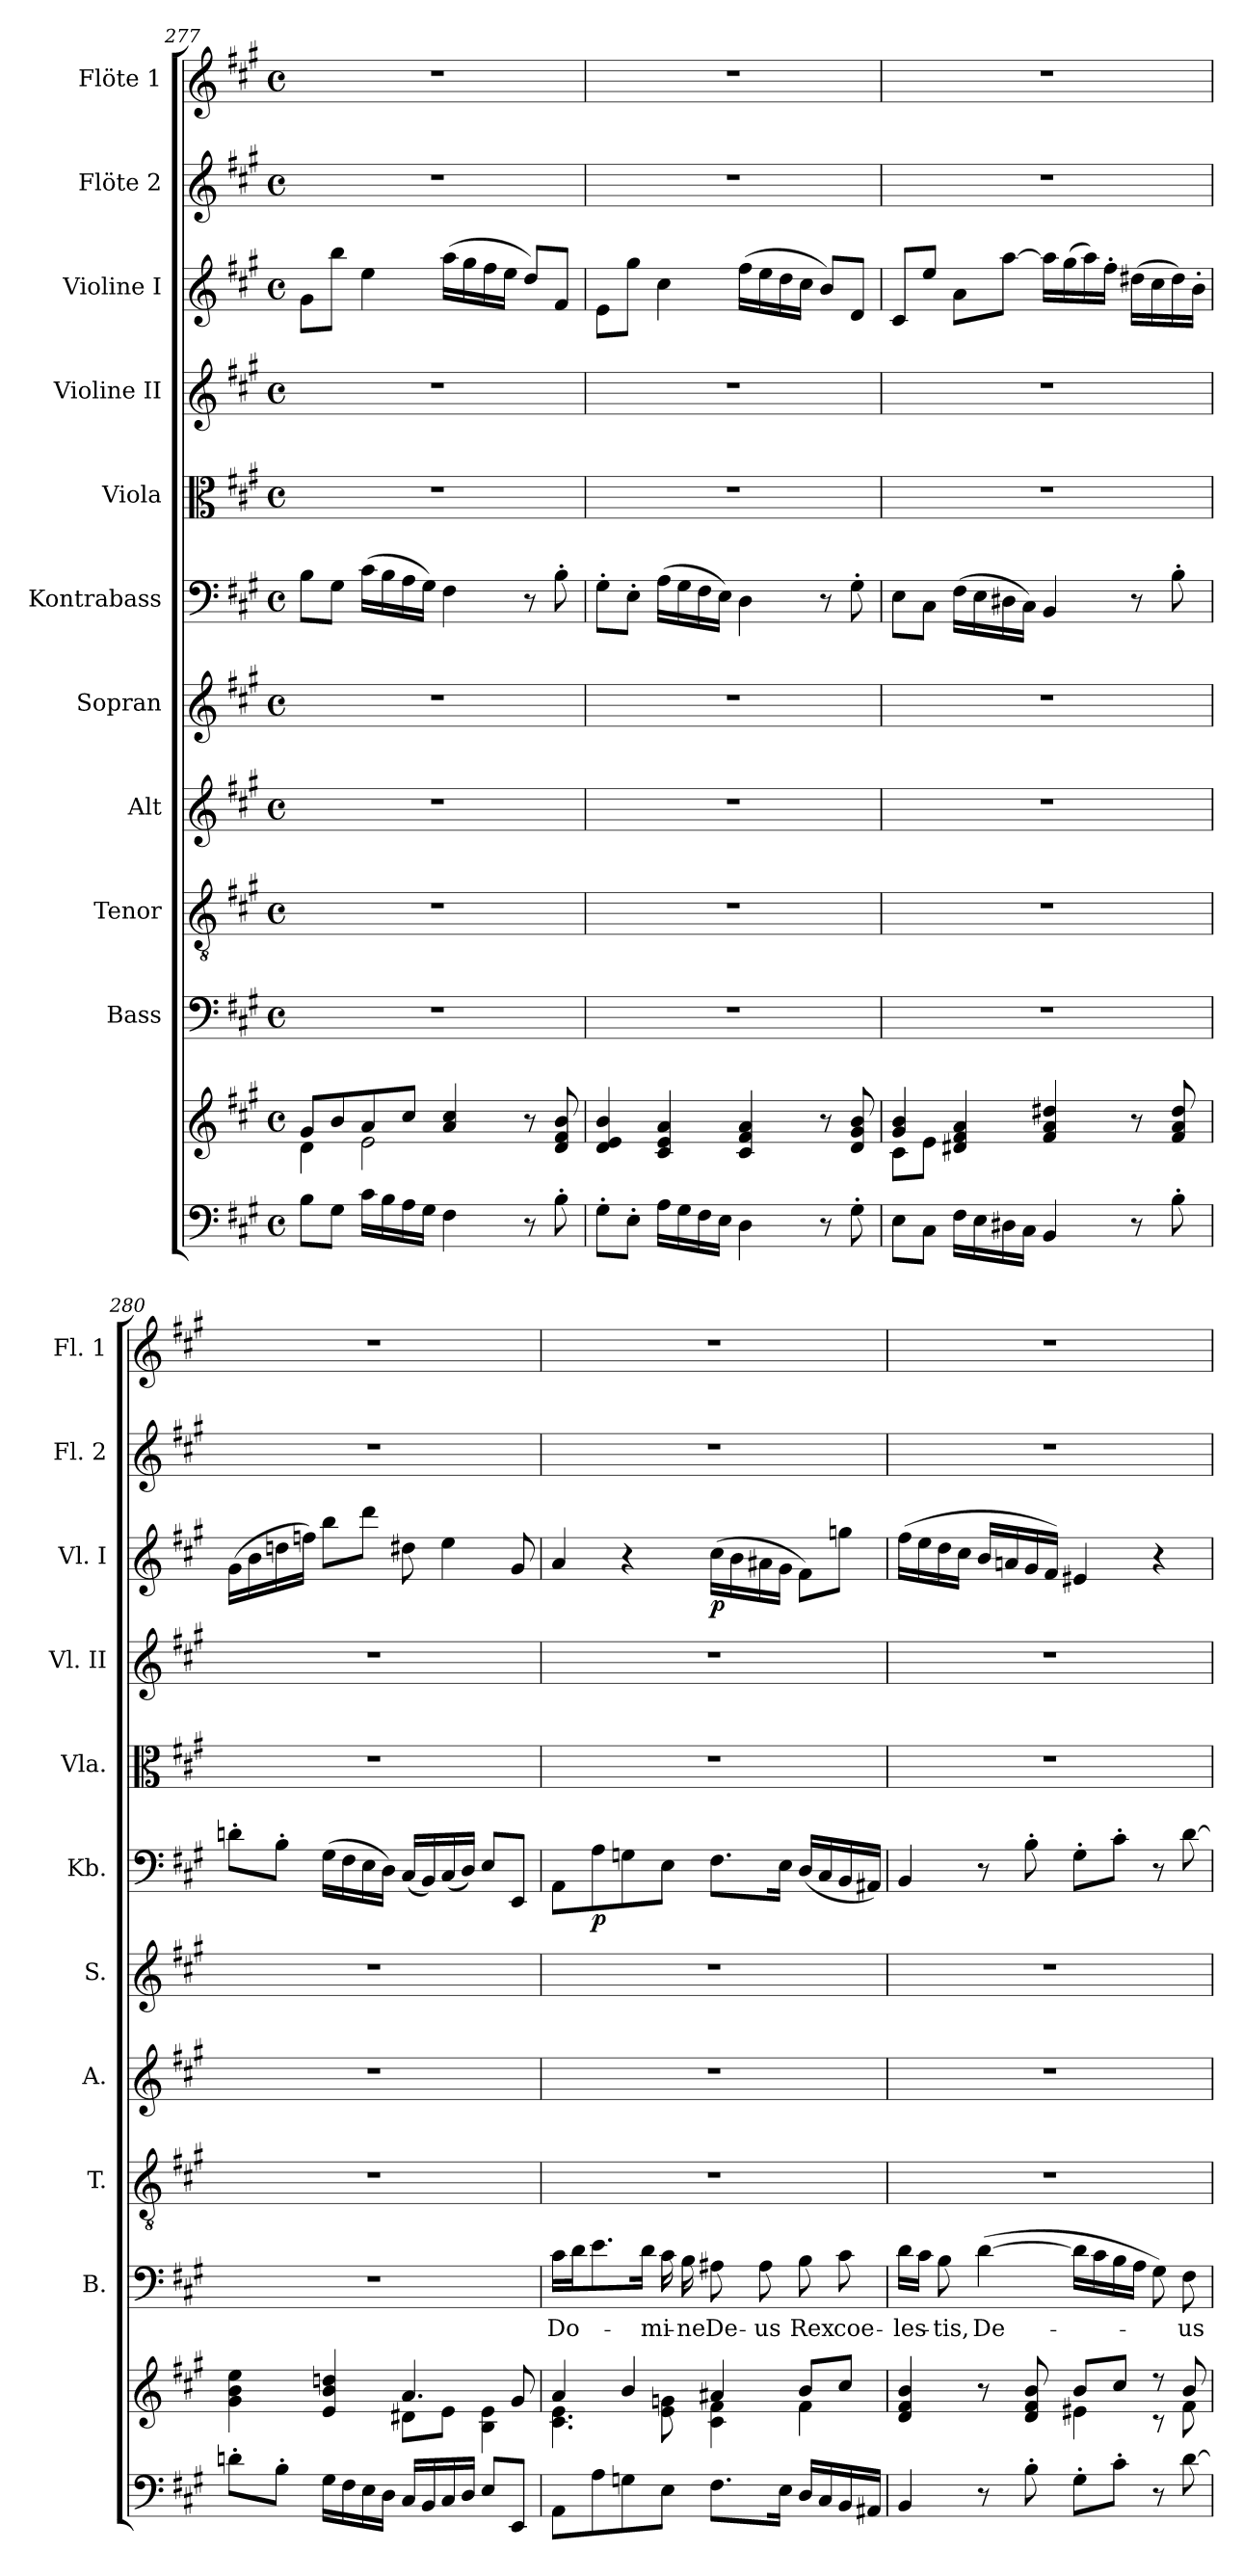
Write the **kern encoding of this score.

**kern	**kern	**kern	**text	**kern	**kern	**kern	**kern	**dynam	**kern	**kern	**kern	**dynam	**kern	**kern
*part11	*part11	*part10	*part10	*part9	*part8	*part7	*part6	*part6	*part5	*part4	*part3	*part3	*part2	*part1
*staff12	*staff11	*staff10	*staff10	*staff9	*staff8	*staff7	*staff6	*staff6	*staff5	*staff4	*staff3	*staff3	*staff2	*staff1
*	*	*I"Bass	*	*I"Tenor	*I"Alt	*I"Sopran	*I"Kontrabass	*	*I"Viola	*I"Violine II	*I"Violine I	*	*I"Flöte 2	*I"Flöte 1
*	*	*I'B.	*	*I'T.	*I'A.	*I'S.	*I'Kb.	*	*I'Vla.	*I'Vl. II	*I'Vl. I	*	*I'Fl. 2	*I'Fl. 1
*clefF4	*clefG2	*clefF4	*	*clefGv2	*clefG2	*clefG2	*clefF4	*	*clefC3	*clefG2	*clefG2	*	*clefG2	*clefG2
*	*	*	*	*	*	*	*ITrd7c12	*	*	*	*	*	*	*
*k[f#c#g#]	*k[f#c#g#]	*k[f#c#g#]	*	*k[f#c#g#]	*k[f#c#g#]	*k[f#c#g#]	*k[f#c#g#]	*	*k[f#c#g#]	*k[f#c#g#]	*k[f#c#g#]	*	*k[f#c#g#]	*k[f#c#g#]
*A:	*A:	*A:	*	*A:	*A:	*A:	*A:	*	*A:	*A:	*A:	*	*A:	*A:
*M4/4	*M4/4	*M4/4	*	*M4/4	*M4/4	*M4/4	*M4/4	*	*M4/4	*M4/4	*M4/4	*	*M4/4	*M4/4
*met(c)	*met(c)	*met(c)	*	*met(c)	*met(c)	*met(c)	*met(c)	*	*met(c)	*met(c)	*met(c)	*	*met(c)	*met(c)
=277	=277	=277	=277	=277	=277	=277	=277	=277	=277	=277	=277	=277	=277	=277
*	*^	*	*	*	*	*	*	*	*	*	*	*	*	*
8B\L	8g#/L	4d\	1r	.	1r	1r	1r	8BB\L	.	1r	1r	8g#\L	.	1r	1r
8G#\J	8b/	.	.	.	.	.	.	8GG#\J	.	.	.	8bb\J	.	.	.
16c#\LL	8a/	2e\	.	.	.	.	.	(>16C#\LL	.	.	.	4ee\	.	.	.
16B\	.	.	.	.	.	.	.	16BB\	.	.	.	.	.	.	.
16A\	8cc#/J	.	.	.	.	.	.	16AA\	.	.	.	.	.	.	.
16G#\JJ	.	.	.	.	.	.	.	16GG#\JJ)	.	.	.	.	.	.	.
4F#\	4a/ 4cc#/	.	.	.	.	.	.	4FF#\	.	.	.	(>16aa\LL	.	.	.
.	.	.	.	.	.	.	.	.	.	.	.	16gg#\	.	.	.
.	.	.	.	.	.	.	.	.	.	.	.	16ff#\	.	.	.
.	.	.	.	.	.	.	.	.	.	.	.	16ee\JJ	.	.	.
8r	8r	4ryy	.	.	.	.	.	8r	.	.	.	8dd/L)	.	.	.
8B'>\	8d/ 8f#/ 8b/	.	.	.	.	.	.	8BB'>\	.	.	.	8f#/J	.	.	.
*	*v	*v	*	*	*	*	*	*	*	*	*	*	*	*	*
!!LO:PB:g=z
=278	=278	=278	=278	=278	=278	=278	=278	=278	=278	=278	=278	=278	=278	=278
8G#'>\L	4d/ 4e/ 4b/	1r	.	1r	1r	1r	8GG#'>\L	.	1r	1r	8e\L	.	1r	1r
8E'>\J	.	.	.	.	.	.	8EE'>\J	.	.	.	8gg#\J	.	.	.
16A\LL	4c#/ 4e/ 4a/	.	.	.	.	.	(>16AA\LL	.	.	.	4cc#\	.	.	.
16G#\	.	.	.	.	.	.	16GG#\	.	.	.	.	.	.	.
16F#\	.	.	.	.	.	.	16FF#\	.	.	.	.	.	.	.
16E\JJ	.	.	.	.	.	.	16EE\JJ)	.	.	.	.	.	.	.
4D\	4c#/ 4f#/ 4a/	.	.	.	.	.	4DD\	.	.	.	(>16ff#\LL	.	.	.
.	.	.	.	.	.	.	.	.	.	.	16ee\	.	.	.
.	.	.	.	.	.	.	.	.	.	.	16dd\	.	.	.
.	.	.	.	.	.	.	.	.	.	.	16cc#\JJ	.	.	.
8r	8r	.	.	.	.	.	8r	.	.	.	8b/L)	.	.	.
8G#'>\	8d/ 8g#/ 8b/	.	.	.	.	.	8GG#'>\	.	.	.	8d/J	.	.	.
=279	=279	=279	=279	=279	=279	=279	=279	=279	=279	=279	=279	=279	=279	=279
*	*^	*	*	*	*	*	*	*	*	*	*	*	*	*
8E\L	4g#/ 4b/	8c#\L	1r	.	1r	1r	1r	8EE\L	.	1r	1r	8c#/L	.	1r	1r
8C#\J	.	8e\J	.	.	.	.	.	8CC#\J	.	.	.	8ee/J	.	.	.
16F#\LL	4d#X/ 4f#/ 4a/	2.ryy	.	.	.	.	.	(>16FF#\LL	.	.	.	8a\L	.	.	.
16E\	.	.	.	.	.	.	.	16EE\	.	.	.	.	.	.	.
16D#X\	.	.	.	.	.	.	.	16DD#X\	.	.	.	[8aa\J	.	.	.
16C#\JJ	.	.	.	.	.	.	.	16CC#\JJ)	.	.	.	.	.	.	.
4BB/	4f#/ 4a/ 4dd#X/	.	.	.	.	.	.	4BBB/	.	.	.	16aa\LL]	.	.	.
.	.	.	.	.	.	.	.	.	.	.	.	(>16gg#\	.	.	.
.	.	.	.	.	.	.	.	.	.	.	.	16aa\)	.	.	.
.	.	.	.	.	.	.	.	.	.	.	.	16ff#'>\JJ	.	.	.
8r	8r	.	.	.	.	.	.	8r	.	.	.	(>16dd#X\LL	.	.	.
.	.	.	.	.	.	.	.	.	.	.	.	16cc#\	.	.	.
8B'>\	8f#/ 8a/ 8dd#/	.	.	.	.	.	.	8BB'>\	.	.	.	16dd#\)	.	.	.
.	.	.	.	.	.	.	.	.	.	.	.	16b'>\JJ	.	.	.
=280	=280	=280	=280	=280	=280	=280	=280	=280	=280	=280	=280	=280	=280	=280	=280
8dn'>\L	4g#\ 4b\ 4ee\	2ryy	1r	.	1r	1r	1r	8Dn'>\L	.	1r	1r	(>16g#\LL	.	1r	1r
.	.	.	.	.	.	.	.	.	.	.	.	16b\	.	.	.
8B'>\J	.	.	.	.	.	.	.	8BB'>\J	.	.	.	16ddn\	.	.	.
.	.	.	.	.	.	.	.	.	.	.	.	16ffn\JJ)	.	.	.
16G#\LL	4e/ 4b/ 4ddn/	.	.	.	.	.	.	(>16GG#\LL	.	.	.	8bb\L	.	.	.
16F#\	.	.	.	.	.	.	.	16FF#\	.	.	.	.	.	.	.
16E\	.	.	.	.	.	.	.	16EE\	.	.	.	8ddd\J	.	.	.
16D\JJ	.	.	.	.	.	.	.	16DD\JJ)	.	.	.	.	.	.	.
16C#/LL	4.a/	8d#X\L	.	.	.	.	.	(<16CC#/LL	.	.	.	8dd#X\	.	.	.
16BB/	.	.	.	.	.	.	.	16BBB/)	.	.	.	.	.	.	.
16C#/	.	8e\J	.	.	.	.	.	(<16CC#/	.	.	.	4ee\	.	.	.
16D/JJ	.	.	.	.	.	.	.	16DD/JJ)	.	.	.	.	.	.	.
8E/L	.	4B\ 4e\	.	.	.	.	.	8EE/L	.	.	.	.	.	.	.
8EE/J	8g#/	.	.	.	.	.	.	8EEE/J	.	.	.	8g#/	.	.	.
!!LO:PB:g=z
=281	=281	=281	=281	=281	=281	=281	=281	=281	=281	=281	=281	=281	=281	=281	=281
!	!	!	!	!LO:LY:b	!	!	!	!	!	!	!	!	!	!	!
8AA\L	4a/	4.c#\ 4.e\	16c#\LL	Do-	1r	1r	1r	8AAA\L	.	1r	1r	4a/	.	1r	1r
.	.	.	16d\J	.	.	.	.	.	.	.	.	.	.	.	.
!	!	!	!	!	!	!	!	!	!LO:DY:b	!	!	!	!	!	!
8A\	.	.	8.e\	.	.	.	.	8AA\	p	.	.	.	.	.	.
8Gn\	4b/	.	.	.	.	.	.	8GGn\	.	.	.	4r	.	.	.
.	.	.	16d\Jk	.	.	.	.	.	.	.	.	.	.	.	.
!	!	!	!	!LO:LY:b	!	!	!	!	!	!	!	!	!	!	!
8E\J	.	8e\ 8gn\	16c#\	-mi-	.	.	.	8EE\J	.	.	.	.	.	.	.
!	!	!	!	!LO:LY:b	!	!	!	!	!	!	!	!	!	!	!
.	.	.	16B\	-ne	.	.	.	.	.	.	.	.	.	.	.
!	!	!	!	!LO:LY:b	!	!	!	!	!	!	!	!	!LO:DY:b	!	!
8.F#\L	4a#X/	4c#\ 4f#\	8A#X\	De-	.	.	.	8.FF#\L	.	.	.	(>16cc#\LL	p	.	.
.	.	.	.	.	.	.	.	.	.	.	.	16b\	.	.	.
!	!	!	!	!LO:LY:b	!	!	!	!	!	!	!	!	!	!	!
.	.	.	8A#\	-us	.	.	.	.	.	.	.	16a#X\	.	.	.
16E\Jk	.	.	.	.	.	.	.	16EE\Jk	.	.	.	16g#\JJ	.	.	.
!	!	!	!	!LO:LY:b	!	!	!	!	!	!	!	!	!	!	!
16D/LL	8b/L	4f#\	8B\	Rex	.	.	.	(<16DD/LL	.	.	.	8f#\L)	.	.	.
16C#/	.	.	.	.	.	.	.	16CC#/	.	.	.	.	.	.	.
!	!	!	!	!LO:LY:b	!	!	!	!	!	!	!	!	!	!	!
16BB/	8cc#/J	.	8c#\	coe-	.	.	.	16BBB/	.	.	.	8ggn\J	.	.	.
16AA#X/JJ	.	.	.	.	.	.	.	16AAA#X/JJ)	.	.	.	.	.	.	.
=282	=282	=282	=282	=282	=282	=282	=282	=282	=282	=282	=282	=282	=282	=282	=282
!	!	!	!	!LO:LY:b	!	!	!	!	!	!	!	!	!	!	!
4BB/	4d/ 4f#/ 4b/	2ryy	16d\LL	-les-	1r	1r	1r	4BBB/	.	1r	1r	(>16ff#\LL	.	1r	1r
.	.	.	16c#\JJ	.	.	.	.	.	.	.	.	16ee\	.	.	.
!	!	!	!	!LO:LY:b	!	!	!	!	!	!	!	!	!	!	!
.	.	.	8B\	-tis,	.	.	.	.	.	.	.	16dd\	.	.	.
.	.	.	.	.	.	.	.	.	.	.	.	16cc#\JJ	.	.	.
!	!	!	!	!LO:LY:b	!	!	!	!	!	!	!	!	!	!	!
8r	8r	.	(>[4d\	De-	.	.	.	8r	.	.	.	16b/LL	.	.	.
.	.	.	.	.	.	.	.	.	.	.	.	16an/	.	.	.
8B'>\	8d/ 8f#/ 8b/	.	.	.	.	.	.	8BB'>\	.	.	.	16g#/	.	.	.
.	.	.	.	.	.	.	.	.	.	.	.	16f#/JJ)	.	.	.
8G#'>\L	8b/L	4e#X\	16d\LL]	.	.	.	.	8GG#'>\L	.	.	.	4e#X/	.	.	.
.	.	.	16c#\	.	.	.	.	.	.	.	.	.	.	.	.
8c#'>\J	8cc#/J	.	16B\	.	.	.	.	8C#'>\J	.	.	.	.	.	.	.
.	.	.	16A\JJ	.	.	.	.	.	.	.	.	.	.	.	.
8r	8r	8r	8G#\)	.	.	.	.	8r	.	.	.	4r	.	.	.
!	!	!	!	!LO:LY:b	!	!	!	!	!	!	!	!	!	!	!
[8d\	8b/	8f#\	8F#\	-us	.	.	.	[8D\	.	.	.	.	.	.	.
*	*v	*v	*	*	*	*	*	*	*	*	*	*	*	*	*
=	=	=	=	=	=	=	=	=	=	=	=	=	=	=
*-	*-	*-	*-	*-	*-	*-	*-	*-	*-	*-	*-	*-	*-	*-
